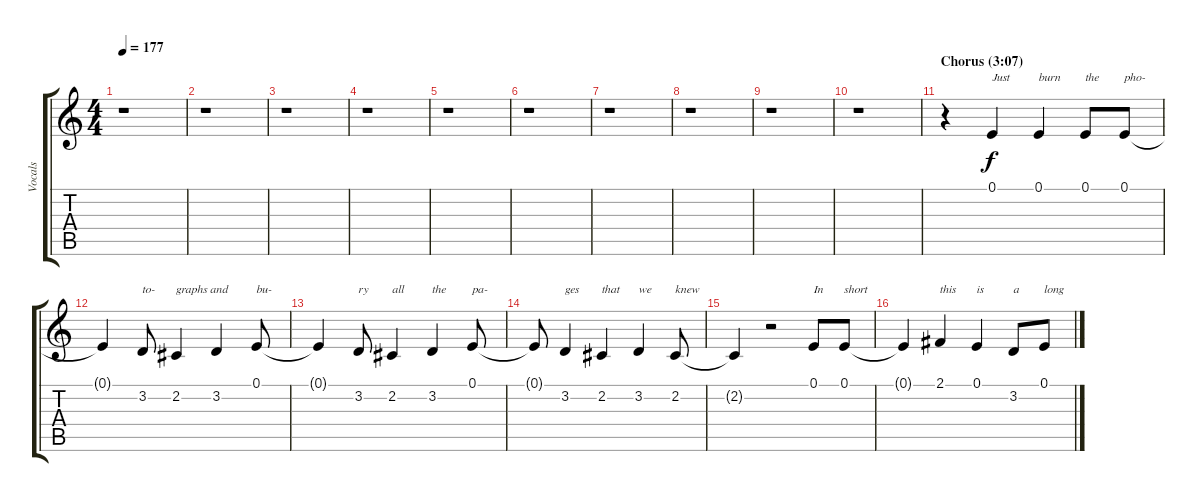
\track ("Vocals" "Vocals") {instrument tenorsax}
\staff {score tabs}
\tuning (E4 B3 G3 D3 A2 D2) {hide}
\ts (4 4)
\tempo 177
\clef g2
\ks c
r.1{dy f} |
r.1 |
r.1 |
r.1 |
r.1 |
r.1 |
r.1 |
r.1 |
r.1 |
r.1 |
\section ("" "Chorus (3:07)")
r.4 0.1.4{txt "Just"} 0.1.4{txt "burn"} 0.1.8{txt "the"} 0.1.8{txt "pho-"} |
0.1{t}.4 3.2.8{txt "to-"} 2.2.4{txt "graphs and"} 3.2.4 0.1.8{txt "bu-"} |
0.1{t}.4 3.2.8{txt "ry"} 2.2.4{txt "all"} 3.2.4{txt "the"} 0.1.8{txt "pa-"} |
0.1{t}.8 3.2.4{txt "ges"} 2.2.4{txt "that"} 3.2.4{txt "we"} 2.2.8{txt "knew"} |
2.2{t}.4 r.2 0.1.8{txt "In"} 0.1.8{txt "short"} |
0.1{t}.4 2.1.4{txt "this"} 0.1.4{txt "is"} 3.2.8{txt "a"} 0.1.8{txt "long"}
